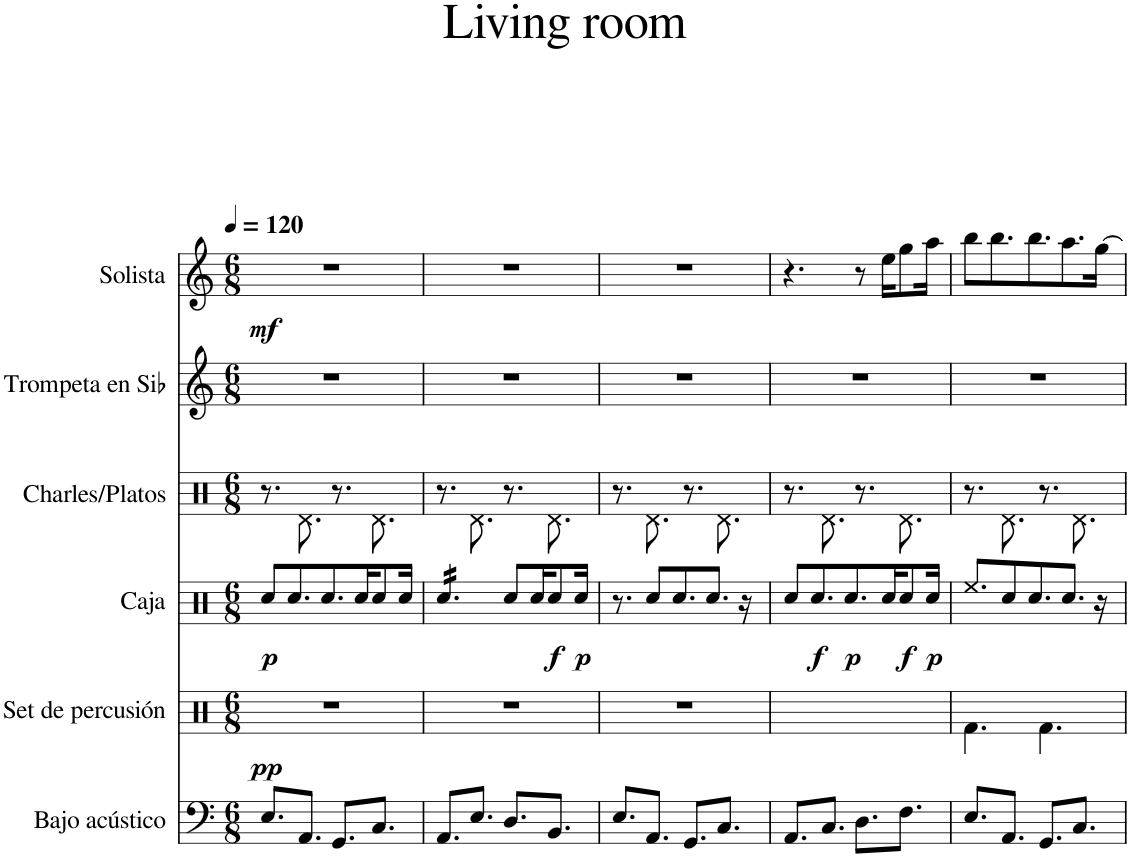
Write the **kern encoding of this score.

**kern	**kern	**dynam	**kern	**dynam	**kern	**kern	**kern	**dynam
*part6	*part5	*part5	*part4	*part4	*part3	*part2	*part1	*part1
*staff6	*staff5	*staff5	*staff4	*staff4	*staff3	*staff2	*staff1	*staff1
*I"Bajo acústico	*I"Set de percusión	*	*I"Caja	*	*I"Charles/Platos	*I"Trompeta en Sib	*I"Solista	*
*clefF4	*clefX	*	*clefX	*	*clefX	*clefG2	*clefG2	*
*Trd7c12	*	*	*	*	*	*Trd1c2	*Trd8c14	*
*k[]	*k[]	*	*k[]	*	*k[]	*k[]	*k[]	*
*M6/8	*M6/8	*	*M6/8	*	*M6/8	*M6/8	*M6/8	*
*MM120	*MM120	*	*MM120	*	*MM120	*MM120	*MM120	*
=1	=1	=1	=1	=1	=1	=1	=1	=1
!	!	!LO:DY:b	!	!LO:DY:b	!	!	!	!LO:DY:b
8.E/L	2.r	pp	8Rcc/L	p	8.r	2.r	2.r	mf
.	.	.	8.Rcc/	.	.	.	.	.
8.AA/J	.	.	.	.	8.Rd\	.	.	.
.	.	.	8.Rcc/	.	.	.	.	.
8.GG/L	.	.	.	.	8.r	.	.	.
.	.	.	16Rcc/K	.	.	.	.	.
8.C/J	.	.	8Rcc/	.	8.Rd\	.	.	.
.	.	.	16Rcc/Jk	.	.	.	.	.
=2	=2	=2	=2	=2	=2	=2	=2	=2
*	*	*	*tremolo	*	*	*	*	*
8.AA/L	2.r	.	16Rcc/LL	.	8.r	2.r	2.r	.
.	.	.	16Rcc/	.	.	.	.	.
.	.	.	16Rcc/	.	.	.	.	.
8.E/J	.	.	16Rcc/	.	8.Rd\	.	.	.
.	.	.	16Rcc/	.	.	.	.	.
.	.	.	16Rcc/JJ	.	.	.	.	.
*	*	*	*Xtremolo	*	*	*	*	*
8.D/L	.	.	8Rcc/L	.	8.r	.	.	.
.	.	.	16Rcc/K	.	.	.	.	.
!	!	!	!	!LO:DY:b	!	!	!	!
8.BB/J	.	.	8Rcc/	f	8.Rd\	.	.	.
!	!	!	!	!LO:DY:b	!	!	!	!
.	.	.	16Rcc/Jk	p	.	.	.	.
=3	=3	=3	=3	=3	=3	=3	=3	=3
8.E/L	2.r	.	8.r	.	8.r	2.r	2.r	.
8.AA/J	.	.	8Rcc/L	.	8.Rd\	.	.	.
.	.	.	8.Rcc/	.	.	.	.	.
8.GG/L	.	.	.	.	8.r	.	.	.
.	.	.	8.Rcc/J	.	.	.	.	.
8.C/J	.	.	.	.	8.Rd\	.	.	.
.	.	.	16r	.	.	.	.	.
=4	=4	=4	=4	=4	=4	=4	=4	=4
8.AA/L	2.ryy	.	8Rcc/L	.	8.r	2.r	4.r	.
!	!	!	!	!LO:DY:b	!	!	!	!
.	.	.	8.Rcc/	f	.	.	.	.
8.C/J	.	.	.	.	8.Rd\	.	.	.
!	!	!	!	!LO:DY:b	!	!	!	!
.	.	.	8.Rcc/	p	.	.	.	.
8.D\L	.	.	.	.	8.r	.	8r	.
.	.	.	16Rcc/K	.	.	.	16ee\KL	.
!	!	!	!	!LO:DY:b	!	!	!	!
8.F\J	.	.	8Rcc/	f	8.Rd\	.	8gg\	.
!	!	!	!	!LO:DY:b	!	!	!	!
.	.	.	16Rcc/Jk	p	.	.	16aa\Jk	.
=5	=5	=5	=5	=5	=5	=5	=5	=5
8.E/L	4.Rf\	.	8.Ree/L	.	8.r	2.r	8bb\L	.
.	.	.	.	.	.	.	8.bb\	.
8.AA/J	.	.	8Rcc/	.	8.Rd\	.	.	.
.	.	.	8.Rcc/	.	.	.	8.bb\	.
8.GG/L	4.Rf\	.	.	.	8.r	.	.	.
.	.	.	8.Rcc/J	.	.	.	8.aa\	.
8.C/J	.	.	.	.	8.Rd\	.	.	.
.	.	.	16r	.	.	.	[16gg\Jk	.
=	=	=	=	=	=	=	=	=
*-	*-	*-	*-	*-	*-	*-	*-	*-
